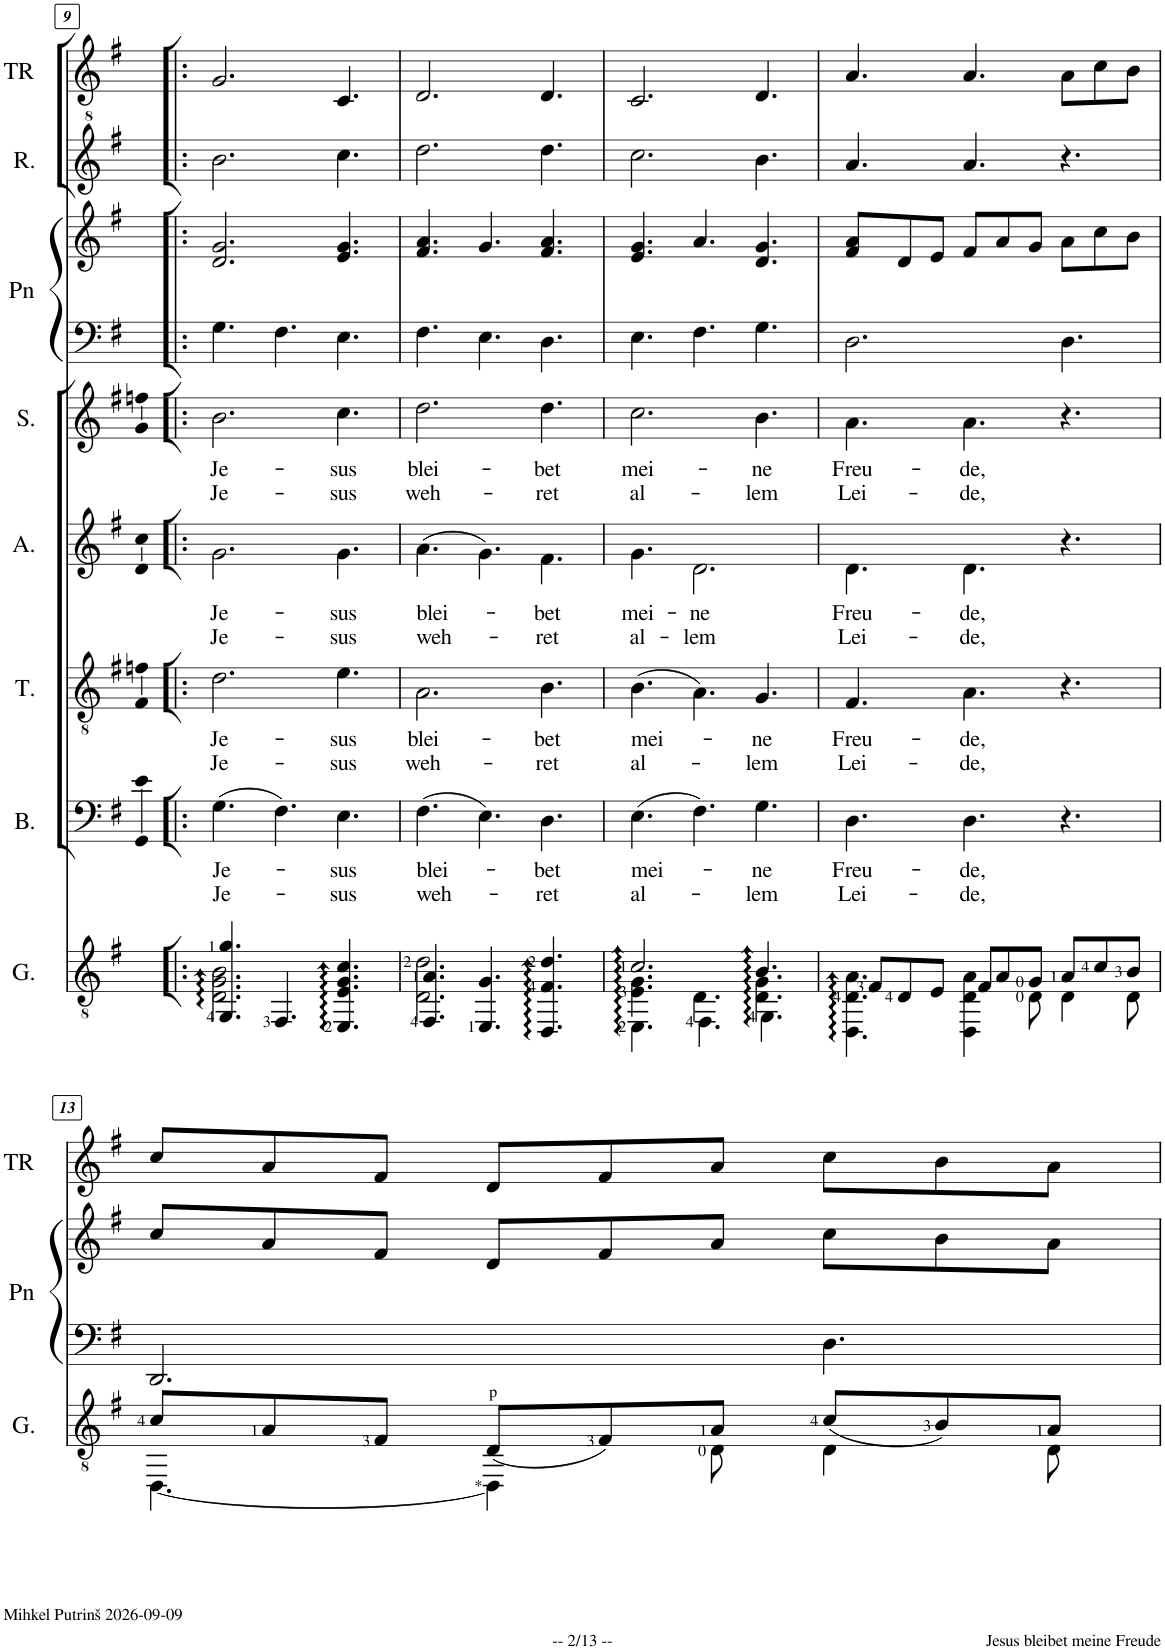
**kern	**kern	**text	**text	**kern	**text	**text	**kern	**text	**text	**kern	**text	**text	**kern	**kern	**kern	**kern
*part8	*part7	*part7	*part7	*part6	*part6	*part6	*part5	*part5	*part5	*part4	*part4	*part4	*part3	*part3	*part2	*part1
*staff9	*staff8	*staff8	*staff8	*staff7	*staff7	*staff7	*staff6	*staff6	*staff6	*staff5	*staff5	*staff5	*staff4	*staff3	*staff2	*staff1
*I"Guitar (6) = D	*I"Bass	*	*	*I"Tenor	*	*	*I"Alto	*	*	*I"Soprano	*	*	*I"Piano	*	*I"Recorder	*I"Tenor Recorder
*I'G.	*I'B.	*	*	*I'T.	*	*	*I'A.	*	*	*I'S.	*	*	*I'Pn	*	*I'R.	*I'TR
!!LO:PB:g=z
*clefGv2	*clefF4	*	*	*clefGv2	*	*	*clefG2	*	*	*clefG2	*	*	*clefF4	*clefG2	*clefG^2	*clefG2
*k[f#]	*k[f#]	*	*	*k[f#]	*	*	*k[f#]	*	*	*k[f#]	*	*	*k[f#]	*k[f#]	*k[f#]	*k[f#]
*M9/8	*M9/8	*	*	*M9/8	*	*	*M9/8	*	*	*M9/8	*	*	*M9/8	*M9/8	*M9/8	*M9/8
=9!|:	=9!|:	=9!|:	=9!|:	=9!|:	=9!|:	=9!|:	=9!|:	=9!|:	=9!|:	=9!|:	=9!|:	=9!|:	=9!|:	=9!|:	=9!|:	=9!|:
*^	*	*	*	*	*	*	*	*	*	*	*	*	*	*	*	*
!	!	!	!LO:LY:b	!LO:LY:b	!	!LO:LY:b	!LO:LY:b	!	!LO:LY:b	!LO:LY:b	!	!LO:LY:b	!LO:LY:b	!	!	!	!
4.GG/ 4.g/	2.D\ 2.G\ 2.B\	(>4.G\	Je-	Je-	2.d\	Je-	Je-	2.g\	Je-	Je-	2.b\	Je-	Je-	4.G\	2.d/ 2.g/	2.bb\	2.g/
4.FF#/	.	4.F#\)	.	.	.	.	.	.	.	.	.	.	.	4.F#\	.	.	.
!	!	!	!LO:LY:b	!LO:LY:b	!	!LO:LY:b	!LO:LY:b	!	!LO:LY:b	!LO:LY:b	!	!LO:LY:b	!LO:LY:b	!	!	!	!
4.EE/ 4.E/ 4.G/ 4.c/	4.ryy	4.E\	-sus	-sus	4.e\	-sus	-sus	4.g\	-sus	-sus	4.cc\	-sus	-sus	4.E\	4.e/ 4.g/	4.ccc\	4.c/
=10	=10	=10	=10	=10	=10	=10	=10	=10	=10	=10	=10	=10	=10	=10	=10	=10	=10
!	!	!	!LO:LY:b	!LO:LY:b	!	!LO:LY:b	!LO:LY:b	!	!LO:LY:b	!LO:LY:b	!	!LO:LY:b	!LO:LY:b	!	!	!	!
4.FF#/ 4.A/	2.D\ 2.d\	(>4.F#\	blei-	weh-	2.A\	blei-	weh-	(>4.a\	blei-	weh-	2.dd\	blei-	weh-	4.F#\	4.f#/ 4.a/	2.ddd\	2.d/
4.EE/ 4.G/	.	4.E\)	.	.	.	.	.	4.g\)	.	.	.	.	.	4.E\	4.g/	.	.
!	!	!	!LO:LY:b	!LO:LY:b	!	!LO:LY:b	!LO:LY:b	!	!LO:LY:b	!LO:LY:b	!	!LO:LY:b	!LO:LY:b	!	!	!	!
4.DD/ 4.F#/ 4.d/	4.ryy	4.D\	-bet	-ret	4.B\	-bet	-ret	4.f#\	-bet	-ret	4.dd\	-bet	-ret	4.D\	4.f#/ 4.a/	4.ddd\	4.d/
=11	=11	=11	=11	=11	=11	=11	=11	=11	=11	=11	=11	=11	=11	=11	=11	=11	=11
*	*^	*	*	*	*	*	*	*	*	*	*	*	*	*	*	*	*
!	!	!	!	!LO:LY:b	!LO:LY:b	!	!LO:LY:b	!LO:LY:b	!	!LO:LY:b	!LO:LY:b	!	!LO:LY:b	!LO:LY:b	!	!	!	!
2.c/	4.EE\	4.E\ 4.G\	(>4.E\	mei-	al-	(>4.B\	mei-	al-	4.g\	mei-	al-	2.cc\	mei-	al-	4.E\	4.e/ 4.g/	2.ccc\	2.c/
!	!	!	!	!	!	!	!	!	!	!LO:LY:b	!LO:LY:b	!	!	!	!	!	!	!
.	4.FF#\	4.D\	4.F#\)	.	.	4.A\)	.	.	2.d\	-ne	-lem	.	.	.	4.F#\	4.a/	.	.
!	!	!	!	!LO:LY:b	!LO:LY:b	!	!LO:LY:b	!LO:LY:b	!	!	!	!	!LO:LY:b	!LO:LY:b	!	!	!	!
4.B/	4.GG\	4.D\ 4.G\	4.G\	-ne	-lem	4.G/	-ne	-lem	.	.	.	4.b\	-ne	-lem	4.G\	4.d/ 4.g/	4.bb\	4.d/
=12	=12	=12	=12	=12	=12	=12	=12	=12	=12	=12	=12	=12	=12	=12	=12	=12	=12	=12
!	!	!	!	!LO:LY:b	!LO:LY:b	!	!LO:LY:b	!LO:LY:b	!	!LO:LY:b	!LO:LY:b	!	!LO:LY:b	!LO:LY:b	!	!	!	!
*	*v	*v	*	*	*	*	*	*	*	*	*	*	*	*	*	*	*	*
8F#/L	4.DD\ 4.D\ 4.A\	4.D\	Freu-	Lei-	4.F#/	Freu-	Lei-	4.d\	Freu-	Lei-	4.a\	Freu-	Lei-	2.D\	8f#/ 8a/L	4.aa/	4.a/
8D/	.	.	.	.	.	.	.	.	.	.	.	.	.	.	8d/	.	.
8E/J	.	.	.	.	.	.	.	.	.	.	.	.	.	.	8e/J	.	.
!	!	!	!LO:LY:b	!LO:LY:b	!	!LO:LY:b	!LO:LY:b	!	!LO:LY:b	!LO:LY:b	!	!LO:LY:b	!LO:LY:b	!	!	!	!
8F#/L	4DD\ 4D\ 4A\	4.D\	-de,	-de,	4.A\	-de,	-de,	4.d\	-de,	-de,	4.a\	-de,	-de,	.	8f#/L	4.aa/	4.a/
8A/	.	.	.	.	.	.	.	.	.	.	.	.	.	.	8a/	.	.
8G/J	8D\	.	.	.	.	.	.	.	.	.	.	.	.	.	8g/J	.	.
8A/L	4D\	4.r	.	.	4.r	.	.	4.r	.	.	4.r	.	.	4.D\	8a\L	4.r	8a\L
8c/	.	.	.	.	.	.	.	.	.	.	.	.	.	.	8cc\	.	8cc\
8B/J	8D\	.	.	.	.	.	.	.	.	.	.	.	.	.	8b\J	.	8b\J
!!LO:LB:g=z
=13	=13	=13	=13	=13	=13	=13	=13	=13	=13	=13	=13	=13	=13	=13	=13	=13	=13
8c/L	[4.DD\	8%9r	.	.	8%9r	.	.	8%9r	.	.	8%9r	.	.	2.DD/	8cc/L	8%9r	8cc/L
8A/	.	.	.	.	.	.	.	.	.	.	.	.	.	.	8a/	.	8a/
8F#/J	.	.	.	.	.	.	.	.	.	.	.	.	.	.	8f#/J	.	8f#/J
(<8D/L	4DD\]	.	.	.	.	.	.	.	.	.	.	.	.	.	8d/L	.	8d/L
8F#/)	.	.	.	.	.	.	.	.	.	.	.	.	.	.	8f#/	.	8f#/
8A/J	8D\	.	.	.	.	.	.	.	.	.	.	.	.	.	8a/J	.	8a/J
(<8c/L	4D\	.	.	.	.	.	.	.	.	.	.	.	.	4.D\	8cc\L	.	8cc\L
8B/)	.	.	.	.	.	.	.	.	.	.	.	.	.	.	8b\	.	8b\
8A/J	8D\	.	.	.	.	.	.	.	.	.	.	.	.	.	8a\J	.	8a\J
*v	*v	*	*	*	*	*	*	*	*	*	*	*	*	*	*	*	*
=	=	=	=	=	=	=	=	=	=	=	=	=	=	=	=	=
*-	*-	*-	*-	*-	*-	*-	*-	*-	*-	*-	*-	*-	*-	*-	*-	*-
